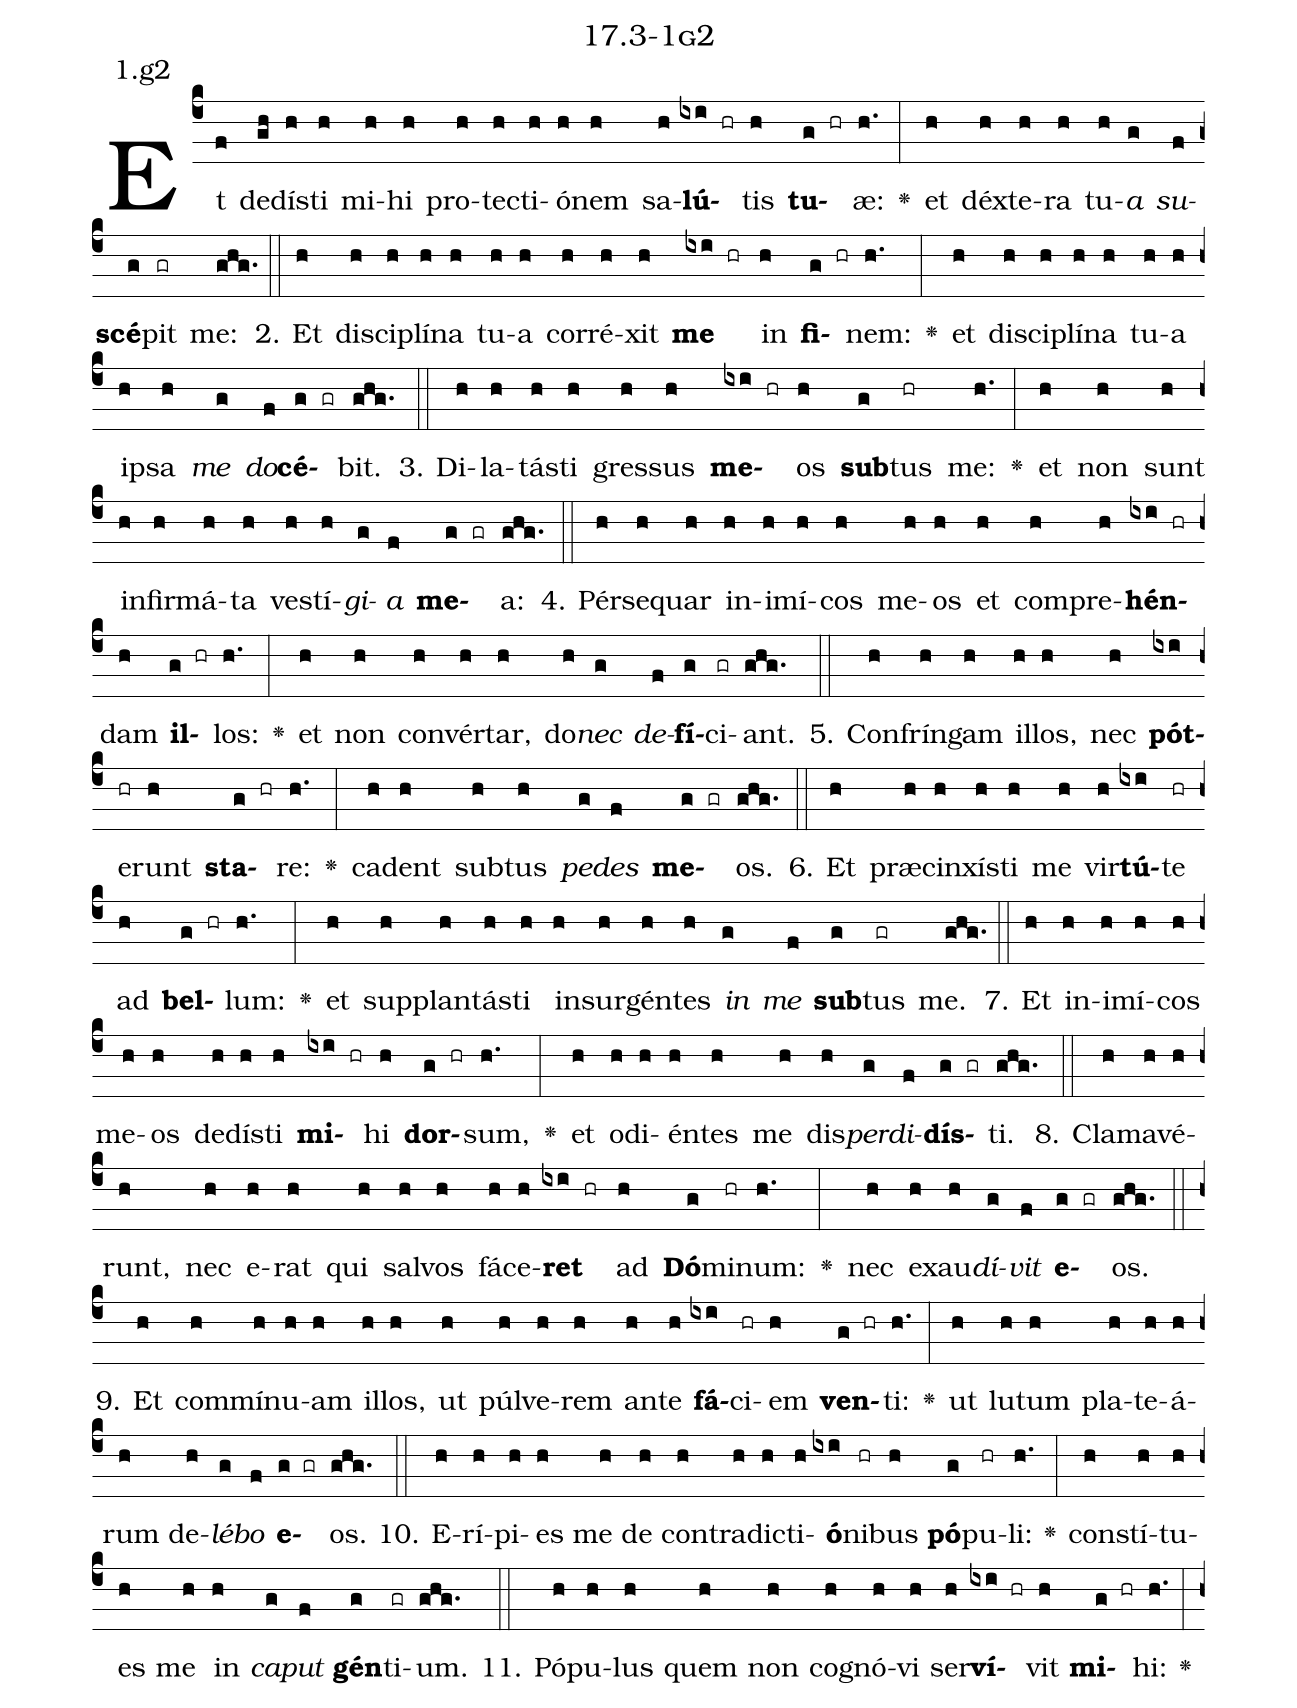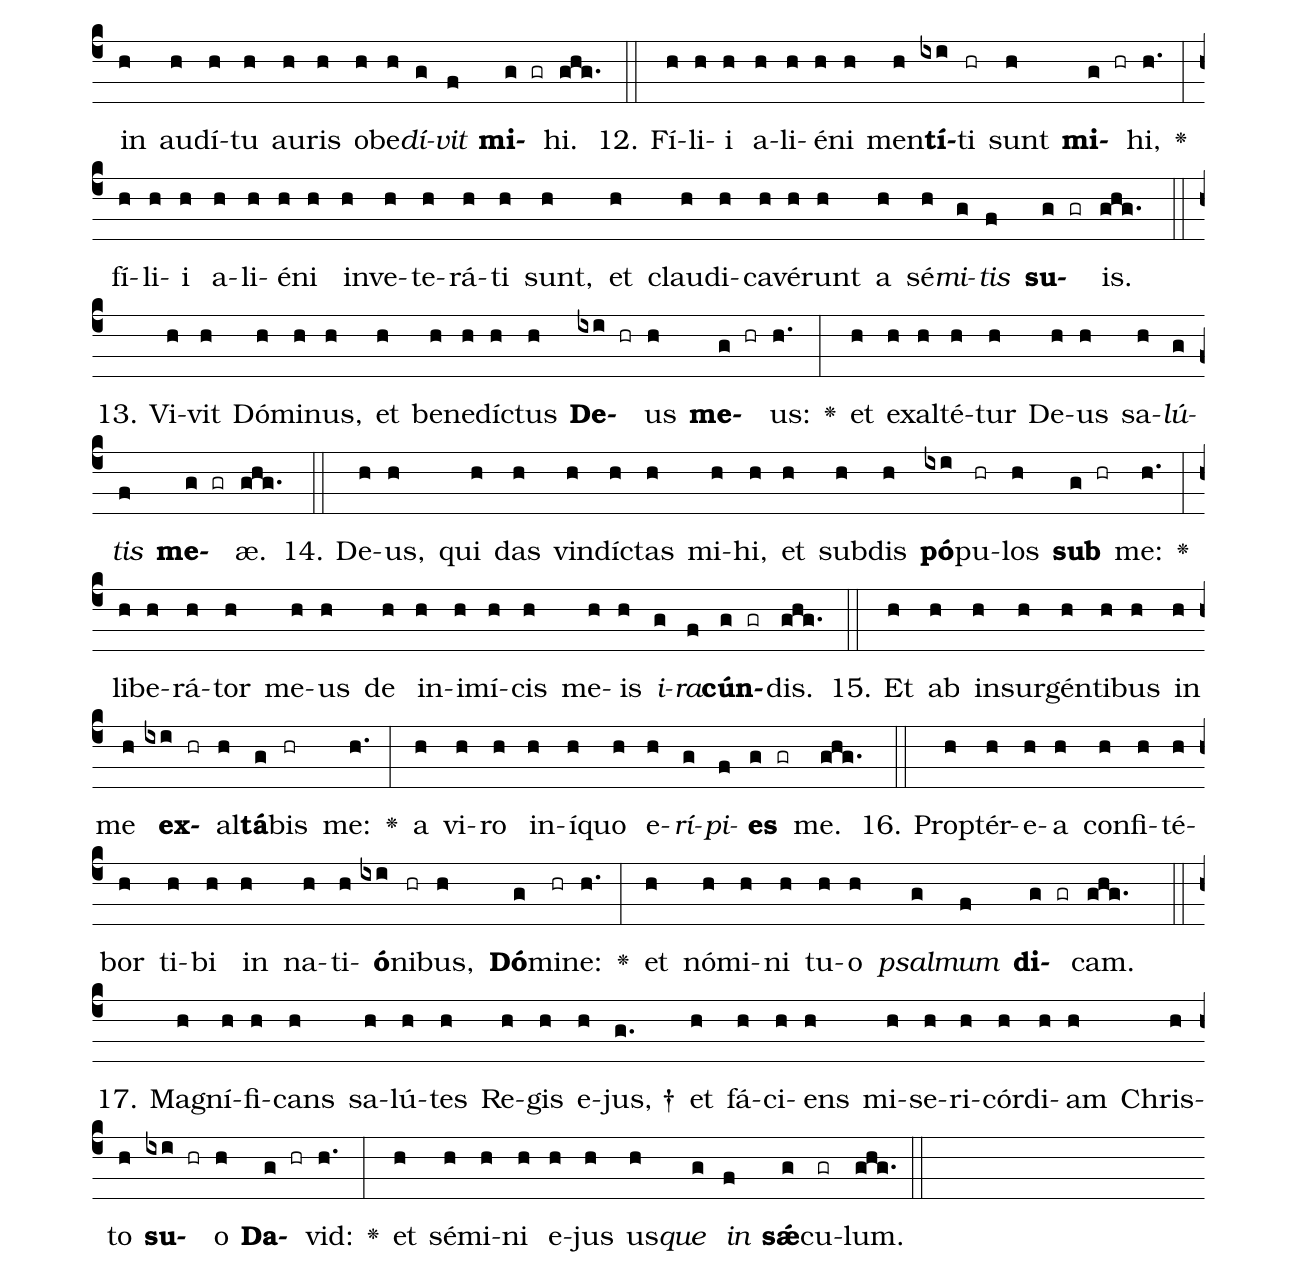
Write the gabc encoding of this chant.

name: 17.3-1g2;
annotation: 1.g2;
%%
(c4)Et(f) de(gh)dís(h)ti(h) mi(h)hi(h) pro(h)tec(h)ti(h)ó(h)nem(h) sa(h)<b>lú</b>(ixi hr)tis(h) <b>tu</b>(g hr)æ:(h.) <v>\greheightstar</v>(:) et(h) déx(h)te(h)ra(h) tu(h)<i>a</i>(g) <i>su</i>(f)<b>scé</b>(g)pit(gr) me:(ghg.) (::)
2. Et(h) di(h)sci(h)plí(h)na(h) tu(h)a(h) cor(h)ré(h)xit(h) <b>me</b>(ixi hr) in(h) <b>fi</b>(g hr)nem:(h.) <v>\greheightstar</v>(:) et(h) di(h)sci(h)plí(h)na(h) tu(h)a(h) ip(h)sa(h) <i>me</i>(g) <i>do</i>(f)<b>cé</b>(g gr)bit.(ghg.) (::)
3. Di(h)la(h)tás(h)ti(h) gres(h)sus(h) <b>me</b>(ixi hr)os(h) <b>sub</b>(g)tus(hr) me:(h.) <v>\greheightstar</v>(:) et(h) non(h) sunt(h) in(h)fir(h)má(h)ta(h) ves(h)tí(h)<i>gi</i>(g)<i>a</i>(f) <b>me</b>(g gr)a:(ghg.) (::)
4. Pér(h)se(h)quar(h) in(h)i(h)mí(h)cos(h) me(h)os(h) et(h) com(h)pre(h)<b>hén</b>(ixi hr)dam(h) <b>il</b>(g hr)los:(h.) <v>\greheightstar</v>(:) et(h) non(h) con(h)vér(h)tar,(h) do(h)<i>nec</i>(g) <i>de</i>(f)<b>fí</b>(g)ci(gr)ant.(ghg.) (::)
5. Con(h)frín(h)gam(h) il(h)los,(h) nec(h) <b>pót</b>(ixi)e(hr)runt(h) <b>sta</b>(g hr)re:(h.) <v>\greheightstar</v>(:) ca(h)dent(h) sub(h)tus(h) <i>pe</i>(g)<i>des</i>(f) <b>me</b>(g gr)os.(ghg.) (::)
6. Et(h) præ(h)cin(h)xís(h)ti(h) me(h) vir(h)<b>tú</b>(ixi)te(hr) ad(h) <b>bel</b>(g hr)lum:(h.) <v>\greheightstar</v>(:) et(h) sup(h)plan(h)tás(h)ti(h) in(h)sur(h)gén(h)tes(h) <i>in</i>(g) <i>me</i>(f) <b>sub</b>(g)tus(gr) me.(ghg.) (::)
7. Et(h) in(h)i(h)mí(h)cos(h) me(h)os(h) de(h)dís(h)ti(h) <b>mi</b>(ixi hr)hi(h) <b>dor</b>(g hr)sum,(h.) <v>\greheightstar</v>(:) et(h) o(h)di(h)én(h)tes(h) me(h) dis(h)<i>per</i>(g)<i>di</i>(f)<b>dís</b>(g gr)ti.(ghg.) (::)
8. Cla(h)ma(h)vé(h)runt,(h) nec(h) e(h)rat(h) qui(h) sal(h)vos(h) fá(h)ce(h)<b>ret</b>(ixi hr) ad(h) <b>Dó</b>(g)mi(hr)num:(h.) <v>\greheightstar</v>(:) nec(h) ex(h)au(h)<i>dí</i>(g)<i>vit</i>(f) <b>e</b>(g gr)os.(ghg.) (::)
9. Et(h) com(h)mí(h)nu(h)am(h) il(h)los,(h) ut(h) púl(h)ve(h)rem(h) an(h)te(h) <b>fá</b>(ixi)ci(hr)em(h) <b>ven</b>(g hr)ti:(h.) <v>\greheightstar</v>(:) ut(h) lu(h)tum(h) pla(h)te(h)á(h)rum(h) de(h)<i>lé</i>(g)<i>bo</i>(f) <b>e</b>(g gr)os.(ghg.) (::)
10. E(h)rí(h)pi(h)es(h) me(h) de(h) con(h)tra(h)dic(h)ti(h)<b>ó</b>(ixi)ni(hr)bus(h) <b>pó</b>(g)pu(hr)li:(h.) <v>\greheightstar</v>(:) con(h)stí(h)tu(h)es(h) me(h) in(h) <i>ca</i>(g)<i>put</i>(f) <b>gén</b>(g)ti(gr)um.(ghg.) (::)
11. Pó(h)pu(h)lus(h) quem(h) non(h) co(h)gnó(h)vi(h) ser(h)<b>ví</b>(ixi hr)vit(h) <b>mi</b>(g hr)hi:(h.) <v>\greheightstar</v>(:) in(h) au(h)dí(h)tu(h) au(h)ris(h) ob(h)e(h)<i>dí</i>(g)<i>vit</i>(f) <b>mi</b>(g gr)hi.(ghg.) (::)
12. Fí(h)li(h)i(h) a(h)li(h)é(h)ni(h) men(h)<b>tí</b>(ixi)ti(hr) sunt(h) <b>mi</b>(g hr)hi,(h.) <v>\greheightstar</v>(:) fí(h)li(h)i(h) a(h)li(h)é(h)ni(h) in(h)ve(h)te(h)rá(h)ti(h) sunt,(h) et(h) clau(h)di(h)ca(h)vé(h)runt(h) a(h) sé(h)<i>mi</i>(g)<i>tis</i>(f) <b>su</b>(g gr)is.(ghg.) (::)
13. Vi(h)vit(h) Dó(h)mi(h)nus,(h) et(h) be(h)ne(h)díc(h)tus(h) <b>De</b>(ixi hr)us(h) <b>me</b>(g hr)us:(h.) <v>\greheightstar</v>(:) et(h) ex(h)al(h)té(h)tur(h) De(h)us(h) sa(h)<i>lú</i>(g)<i>tis</i>(f) <b>me</b>(g gr)æ.(ghg.) (::)
14. De(h)us,(h) qui(h) das(h) vin(h)díc(h)tas(h) mi(h)hi,(h) et(h) sub(h)dis(h) <b>pó</b>(ixi)pu(hr)los(h) <b>sub</b>(g hr) me:(h.) <v>\greheightstar</v>(:) li(h)be(h)rá(h)tor(h) me(h)us(h) de(h) in(h)i(h)mí(h)cis(h) me(h)is(h) <i>i</i>(g)<i>ra</i>(f)<b>cún</b>(g gr)dis.(ghg.) (::)
15. Et(h) ab(h) in(h)sur(h)gén(h)ti(h)bus(h) in(h) me(h) <b>ex</b>(ixi hr)al(h)<b>tá</b>(g)bis(hr) me:(h.) <v>\greheightstar</v>(:) a(h) vi(h)ro(h) in(h)í(h)quo(h) e(h)<i>rí</i>(g)<i>pi</i>(f)<b>es</b>(g gr) me.(ghg.) (::)
16. Prop(h)tér(h)e(h)a(h) con(h)fi(h)té(h)bor(h) ti(h)bi(h) in(h) na(h)ti(h)<b>ó</b>(ixi)ni(hr)bus,(h) <b>Dó</b>(g)mi(hr)ne:(h.) <v>\greheightstar</v>(:) et(h) nó(h)mi(h)ni(h) tu(h)o(h) <i>psal</i>(g)<i>mum</i>(f) <b>di</b>(g gr)cam.(ghg.) (::)
17. Ma(h)gní(h)fi(h)cans(h) sa(h)lú(h)tes(h) Re(h)gis(h) e(h)jus, †(g.) et(h) fá(h)ci(h)ens(h) mi(h)se(h)ri(h)cór(h)di(h)am(h) Chris(h)to(h) <b>su</b>(ixi hr)o(h) <b>Da</b>(g hr)vid:(h.) <v>\greheightstar</v>(:) et(h) sé(h)mi(h)ni(h) e(h)jus(h) us(h)<i>que</i>(g) <i>in</i>(f) <b>sǽ</b>(g)cu(gr)lum.(ghg.) (::)
